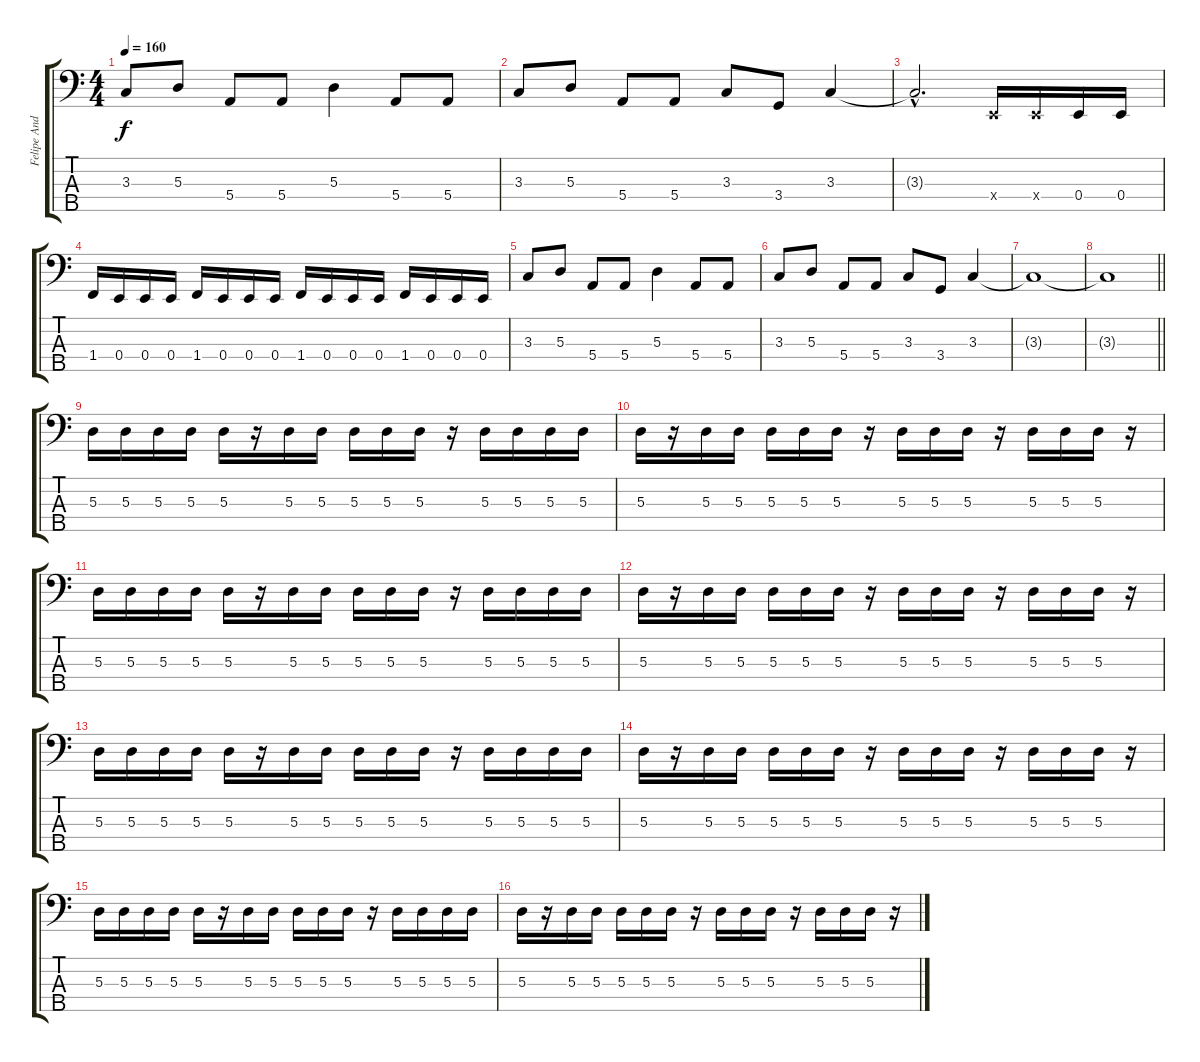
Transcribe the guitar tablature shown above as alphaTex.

\track ("Felipe Andreoli" "Felipe And") {instrument fretlessbass}
\staff {score tabs}
\tuning (G2 D2 A1 E1 B0) {hide}
\ts (4 4)
\tempo 160
\clef f4
\ks c
3.3.8{dy f} 5.3.8 5.4.8 5.4.8 5.3.4 5.4.8 5.4.8 |
3.3.8 5.3.8 5.4.8 5.4.8 3.3.8 3.4.8 3.3.4 |
3.3{hac t}.2{d} 0.4{x}.16 0.4{x}.16 0.4.16 0.4.16 |
1.4.16 0.4.16 0.4.16 0.4.16 1.4.16 0.4.16 0.4.16 0.4.16 1.4.16 0.4.16 0.4.16 0.4.16 1.4.16 0.4.16 0.4.16 0.4.16 |
3.3.8 5.3.8 5.4.8 5.4.8 5.3.4 5.4.8 5.4.8 |
3.3.8 5.3.8 5.4.8 5.4.8 3.3.8 3.4.8 3.3.4 |
3.3{t}.1 |
\barLineRight lightlight
3.3{t}.1 |
5.3.16 5.3.16 5.3.16 5.3.16 5.3.16 r.16 5.3.16 5.3.16 5.3.16 5.3.16 5.3.16 r.16 5.3.16 5.3.16 5.3.16 5.3.16 |
5.3.16 r.16 5.3.16 5.3.16 5.3.16 5.3.16 5.3.16 r.16 5.3.16 5.3.16 5.3.16 r.16 5.3.16 5.3.16 5.3.16 r.16 |
5.3.16 5.3.16 5.3.16 5.3.16 5.3.16 r.16 5.3.16 5.3.16 5.3.16 5.3.16 5.3.16 r.16 5.3.16 5.3.16 5.3.16 5.3.16 |
5.3.16 r.16 5.3.16 5.3.16 5.3.16 5.3.16 5.3.16 r.16 5.3.16 5.3.16 5.3.16 r.16 5.3.16 5.3.16 5.3.16 r.16 |
5.3.16 5.3.16 5.3.16 5.3.16 5.3.16 r.16 5.3.16 5.3.16 5.3.16 5.3.16 5.3.16 r.16 5.3.16 5.3.16 5.3.16 5.3.16 |
5.3.16 r.16 5.3.16 5.3.16 5.3.16 5.3.16 5.3.16 r.16 5.3.16 5.3.16 5.3.16 r.16 5.3.16 5.3.16 5.3.16 r.16 |
5.3.16 5.3.16 5.3.16 5.3.16 5.3.16 r.16 5.3.16 5.3.16 5.3.16 5.3.16 5.3.16 r.16 5.3.16 5.3.16 5.3.16 5.3.16 |
5.3.16 r.16 5.3.16 5.3.16 5.3.16 5.3.16 5.3.16 r.16 5.3.16 5.3.16 5.3.16 r.16 5.3.16 5.3.16 5.3.16 r.16
